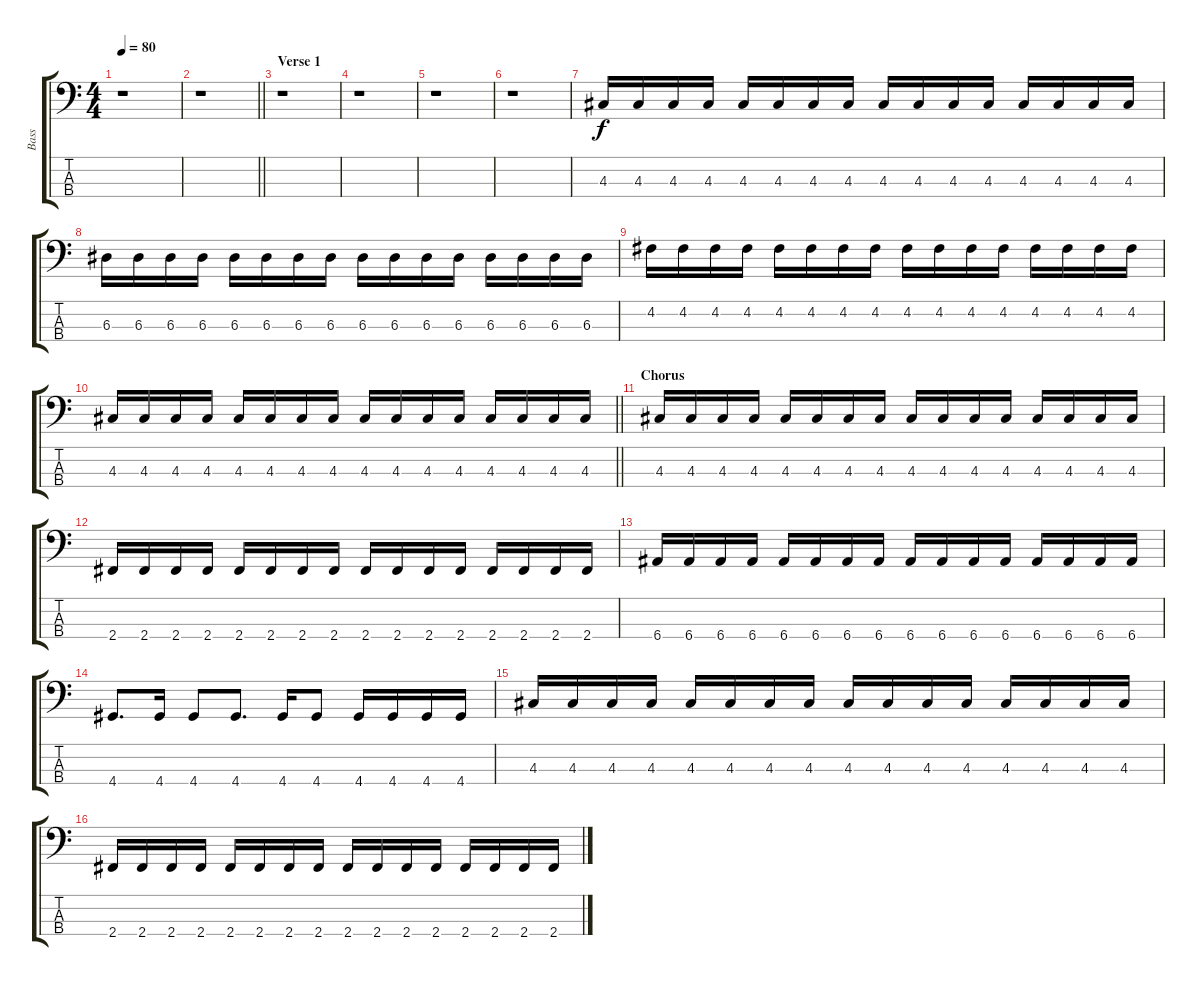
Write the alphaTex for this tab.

\track ("Bass" "Bass") {instrument electricbassfinger}
\staff {score tabs}
\tuning (G2 D2 A1 E1) {hide}
\ts (4 4)
\tempo 80
\clef f4
\ks c
r.1{dy f instrument electricbassfinger} |
\barLineRight lightlight
r.1 |
\section ("" "Verse 1")
r.1 |
r.1 |
r.1 |
r.1 |
4.3.16 4.3.16 4.3.16 4.3.16 4.3.16 4.3.16 4.3.16 4.3.16 4.3.16 4.3.16 4.3.16 4.3.16 4.3.16 4.3.16 4.3.16 4.3.16 |
6.3.16 6.3.16 6.3.16 6.3.16 6.3.16 6.3.16 6.3.16 6.3.16 6.3.16 6.3.16 6.3.16 6.3.16 6.3.16 6.3.16 6.3.16 6.3.16 |
4.2.16 4.2.16 4.2.16 4.2.16 4.2.16 4.2.16 4.2.16 4.2.16 4.2.16 4.2.16 4.2.16 4.2.16 4.2.16 4.2.16 4.2.16 4.2.16 |
\barLineRight lightlight
4.3.16 4.3.16 4.3.16 4.3.16 4.3.16 4.3.16 4.3.16 4.3.16 4.3.16 4.3.16 4.3.16 4.3.16 4.3.16 4.3.16 4.3.16 4.3.16 |
\section ("" "Chorus")
4.3.16 4.3.16 4.3.16 4.3.16 4.3.16 4.3.16 4.3.16 4.3.16 4.3.16 4.3.16 4.3.16 4.3.16 4.3.16 4.3.16 4.3.16 4.3.16 |
2.4.16 2.4.16 2.4.16 2.4.16 2.4.16 2.4.16 2.4.16 2.4.16 2.4.16 2.4.16 2.4.16 2.4.16 2.4.16 2.4.16 2.4.16 2.4.16 |
6.4.16 6.4.16 6.4.16 6.4.16 6.4.16 6.4.16 6.4.16 6.4.16 6.4.16 6.4.16 6.4.16 6.4.16 6.4.16 6.4.16 6.4.16 6.4.16 |
4.4.8{d} 4.4.16 4.4.8 4.4.8{d} 4.4.16 4.4.8 4.4.16 4.4.16 4.4.16 4.4.16 |
4.3.16 4.3.16 4.3.16 4.3.16 4.3.16 4.3.16 4.3.16 4.3.16 4.3.16 4.3.16 4.3.16 4.3.16 4.3.16 4.3.16 4.3.16 4.3.16 |
2.4.16 2.4.16 2.4.16 2.4.16 2.4.16 2.4.16 2.4.16 2.4.16 2.4.16 2.4.16 2.4.16 2.4.16 2.4.16 2.4.16 2.4.16 2.4.16
